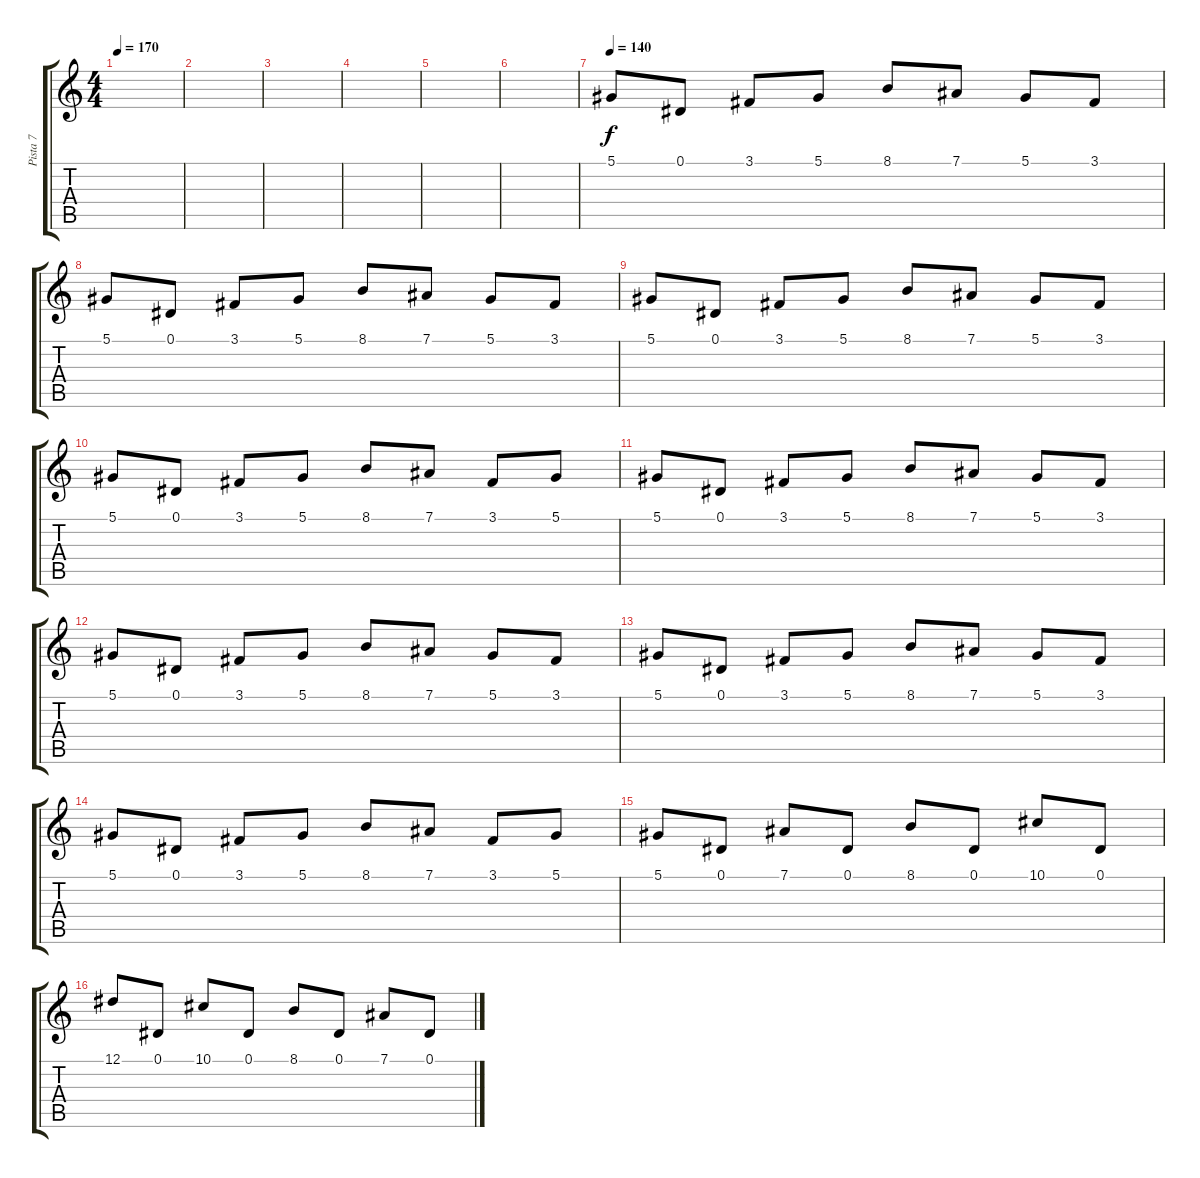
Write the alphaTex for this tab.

\track ("Pista 7" "Pista 7") {instrument stringensemble1}
\staff {score tabs}
\tuning (Eb4 Bb3 Gb3 Db3 Ab2 Eb2) {hide}
\ts (4 4)
\tempo 170
\clef g2
\ks c
|
|
|
|
|
|
\tempo 140
5.1.8{instrument brightacousticpiano} 0.1.8 3.1.8 5.1.8 8.1.8 7.1.8 5.1.8 3.1.8 |
5.1.8 0.1.8 3.1.8 5.1.8 8.1.8 7.1.8 5.1.8 3.1.8 |
5.1.8 0.1.8 3.1.8 5.1.8 8.1.8 7.1.8 5.1.8 3.1.8 |
5.1.8 0.1.8 3.1.8 5.1.8 8.1.8 7.1.8 3.1.8 5.1.8 |
5.1.8{instrument brightacousticpiano} 0.1.8 3.1.8 5.1.8 8.1.8 7.1.8 5.1.8 3.1.8 |
5.1.8 0.1.8 3.1.8 5.1.8 8.1.8 7.1.8 5.1.8 3.1.8 |
5.1.8 0.1.8 3.1.8 5.1.8 8.1.8 7.1.8 5.1.8 3.1.8 |
5.1.8 0.1.8 3.1.8 5.1.8 8.1.8 7.1.8 3.1.8 5.1.8 |
5.1.8 0.1.8 7.1.8 0.1.8 8.1.8 0.1.8 10.1.8 0.1.8 |
12.1.8 0.1.8 10.1.8 0.1.8 8.1.8 0.1.8 7.1.8 0.1.8
